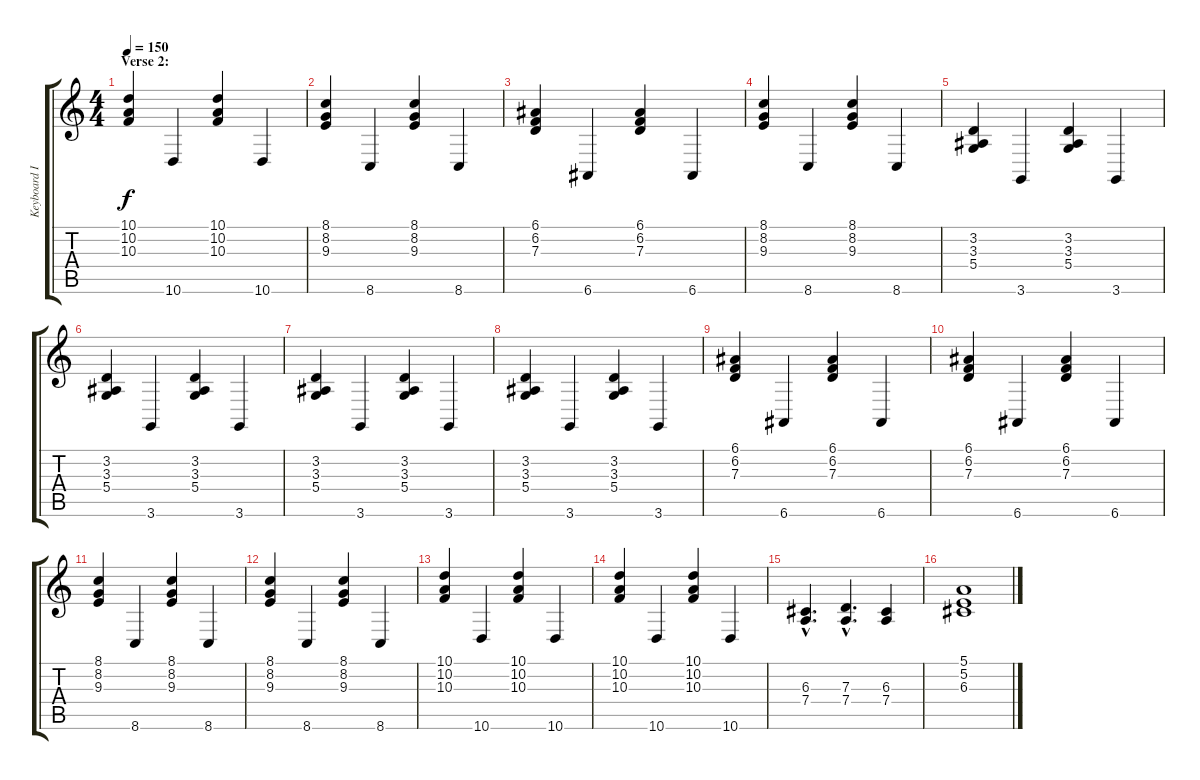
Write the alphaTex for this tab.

\track ("Keyboard I (Rhythm)" "Keyboard I") {instrument acousticgrandpiano}
\staff {score tabs}
\tuning (E4 B3 G3 D3 A2 E2) {hide}
\ts (4 4)
\section ("" "Verse 2:")
\tempo 150
\clef g2
\ks c
(10.1 10.2 10.3).4{dy f} 10.6.4 (10.1 10.2 10.3).4 10.6.4 |
(8.1 8.2 9.3).4 8.6.4 (8.1 8.2 9.3).4 8.6.4 |
(6.1 6.2 7.3).4 6.6.4 (6.1 6.2 7.3).4 6.6.4 |
(8.1 8.2 9.3).4 8.6.4 (8.1 8.2 9.3).4 8.6.4 |
(3.2 3.3 5.4).4 3.6.4 (3.2 3.3 5.4).4 3.6.4 |
(3.2 3.3 5.4).4 3.6.4 (3.2 3.3 5.4).4 3.6.4 |
(3.2 3.3 5.4).4 3.6.4 (3.2 3.3 5.4).4 3.6.4 |
(3.2 3.3 5.4).4 3.6.4 (3.2 3.3 5.4).4 3.6.4 |
(6.1 6.2 7.3).4 6.6.4 (6.1 6.2 7.3).4 6.6.4 |
(6.1 6.2 7.3).4 6.6.4 (6.1 6.2 7.3).4 6.6.4 |
(8.1 8.2 9.3).4 8.6.4 (8.1 8.2 9.3).4 8.6.4 |
(8.1 8.2 9.3).4 8.6.4 (8.1 8.2 9.3).4 8.6.4 |
(10.1 10.2 10.3).4 10.6.4 (10.1 10.2 10.3).4 10.6.4 |
(10.1 10.2 10.3).4 10.6.4 (10.1 10.2 10.3).4 10.6.4 |
(6.3{hac} 7.4{hac}).4{d} (7.3{hac} 7.4{hac}).4{d} (6.3 7.4).4 |
(5.1 5.2 6.3).1
